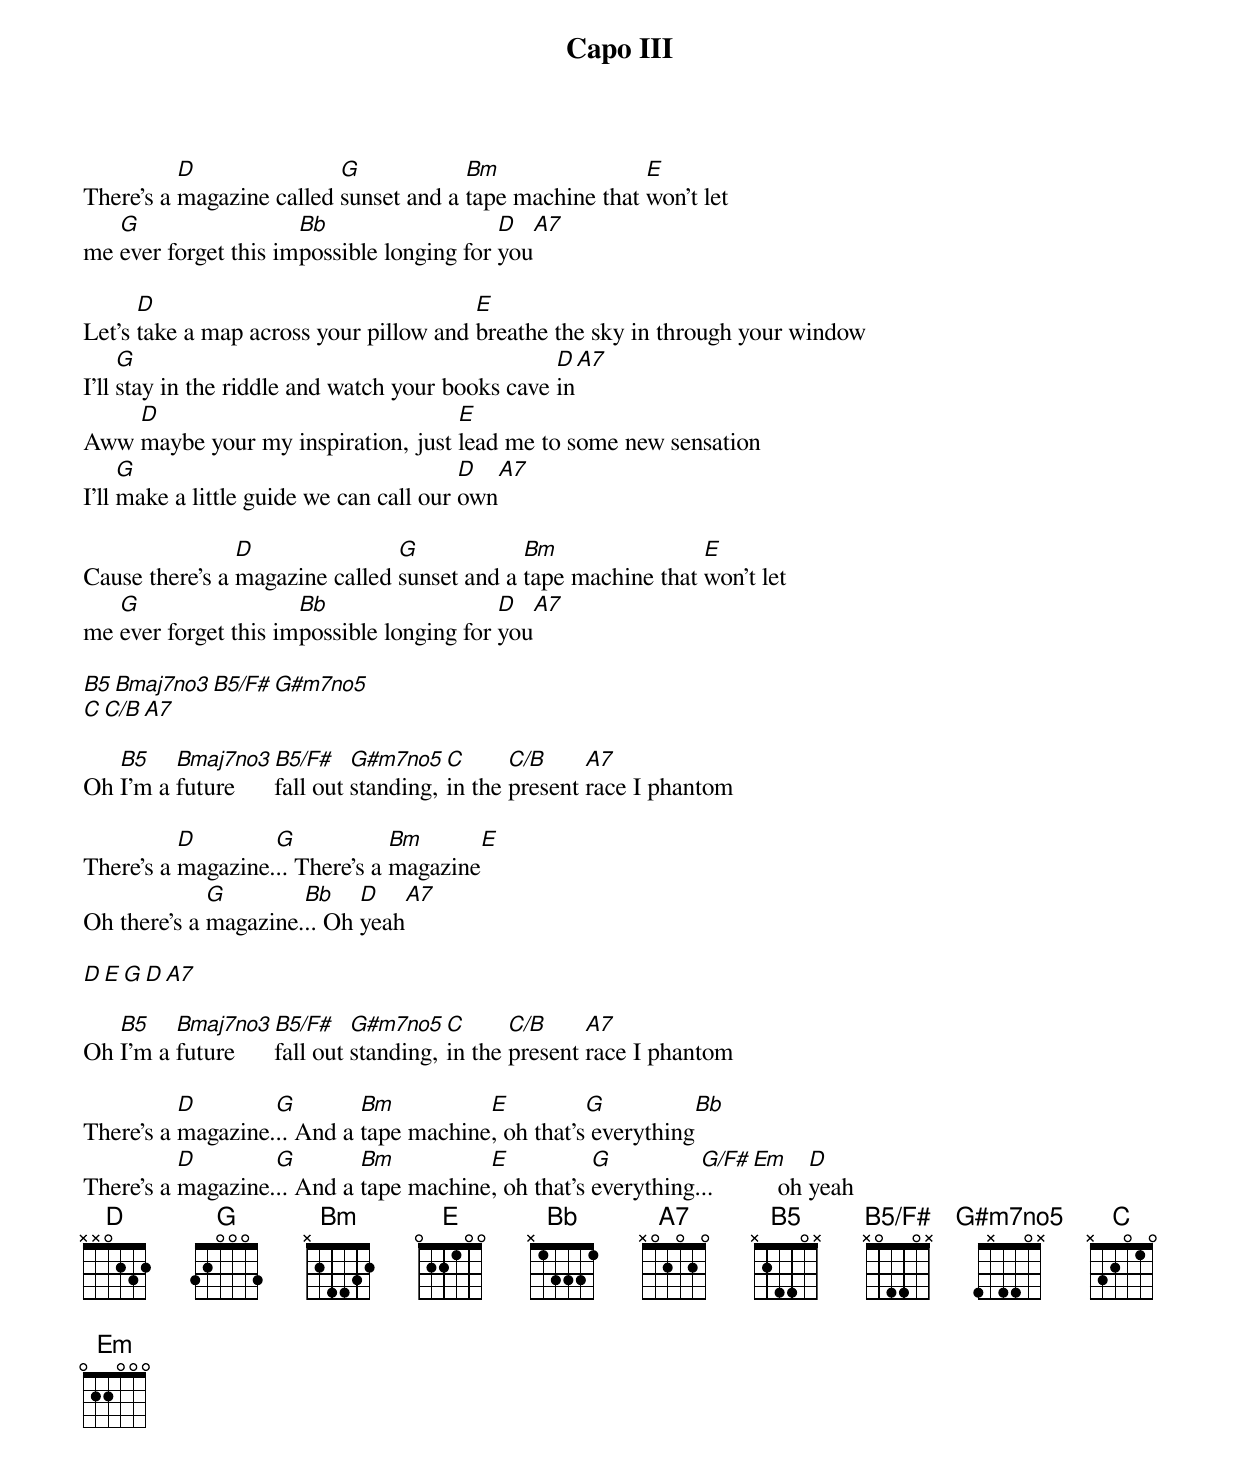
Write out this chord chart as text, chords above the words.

Capo III

B5 x2440x
Bmaj7no3/A# x1440x
B5/F# x0440x
G#m7no5 4x440x


          D               G            Bm                E
There's a magazine called sunset and a tape machine that won't let
   G                  Bb                   D   A7
me ever forget this impossible longing for you

      D                                 E
Let's take a map across your pillow and breathe the sky in through your window
     G                                            D  A7
I'll stay in the riddle and watch your books cave in
    D                               E
Aww maybe your my inspiration, just lead me to some new sensation
     G                                   D   A7
I'll make a little guide we can call our own

                D               G            Bm                E
Cause there's a magazine called sunset and a tape machine that won't let
   G                  Bb                   D   A7
me ever forget this impossible longing for you

B5   Bmaj7no3   B5/F#   G#m7no5
C  C/B  A7

   B5    Bmaj7no3   B5/F#    G#m7no5   C      C/B     A7
Oh I'm a future     fall out standing, in the present race I phantom

          D        G            Bm       E
There's a magazine... There's a magazine
             G        Bb    D    A7
Oh there's a magazine... Oh yeah

D E G D A7

   B5    Bmaj7no3   B5/F#    G#m7no5   C      C/B     A7
Oh I'm a future     fall out standing, in the present race I phantom

          D        G        Bm          E          G          Bb
There's a magazine... And a tape machine, oh that's everything
          D        G        Bm          E           G          G/F#  Em     D
There's a magazine... And a tape machine, oh that's everything...        oh yeah
